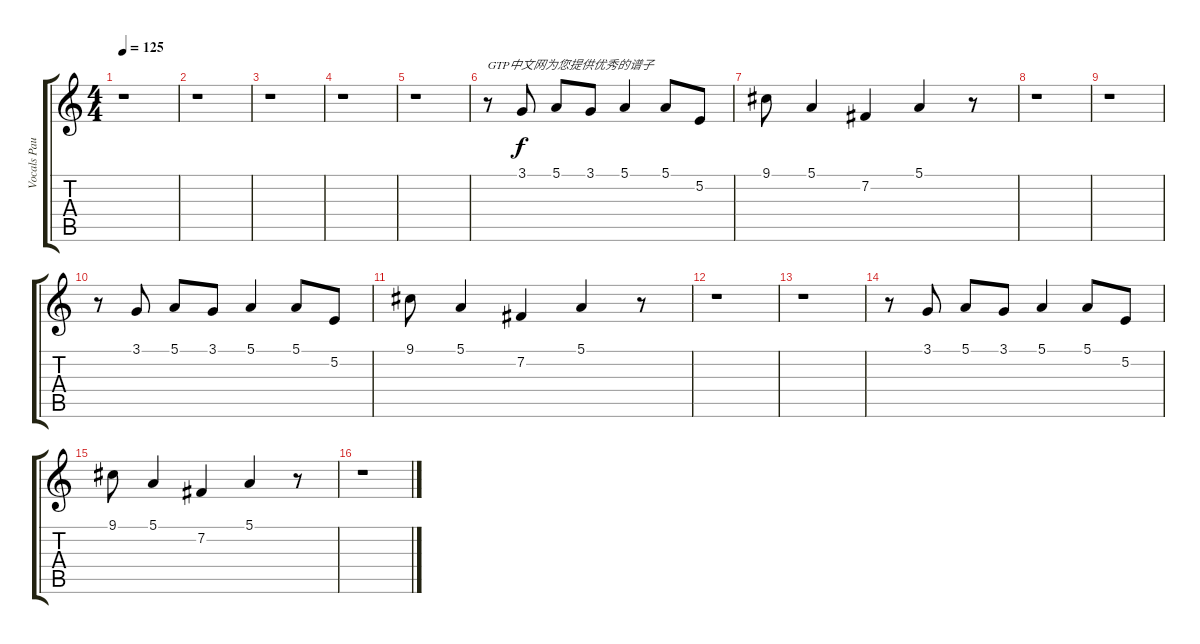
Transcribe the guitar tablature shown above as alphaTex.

\track ("Vocals Paul" "Vocals Pau") {instrument lead2sawtooth}
\staff {score tabs}
\tuning (E4 B3 G3 D3 A2 E2) {hide}
\ts (4 4)
\tempo 125
\clef g2
\ks c
r.1{dy f instrument lead2sawtooth} |
r.1 |
r.1 |
r.1 |
r.1 |
r.8{txt "GTP中文网为您提供优秀的谱子"} 3.1.8 5.1.8 3.1.8 5.1.4 5.1.8 5.2.8 |
9.1.8 5.1.4 7.2.4 5.1.4 r.8 |
r.1 |
r.1 |
r.8 3.1.8 5.1.8 3.1.8 5.1.4 5.1.8 5.2.8 |
9.1.8 5.1.4 7.2.4 5.1.4 r.8 |
r.1 |
r.1 |
r.8 3.1.8 5.1.8 3.1.8 5.1.4 5.1.8 5.2.8 |
9.1.8 5.1.4 7.2.4 5.1.4 r.8 |
r.1
